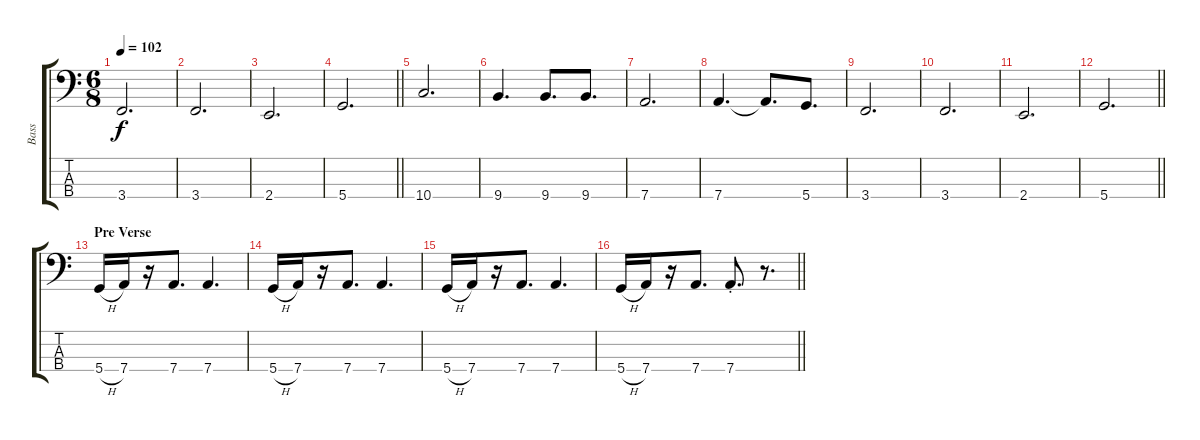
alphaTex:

\track ("Bass" "Bass") {instrument electricbassfinger}
\staff {score tabs}
\tuning (G2 D2 A1 D1) {hide}
\ts (6 8)
\tempo 102
\clef f4
\ks aminor
3.4.2{d dy f} |
3.4.2{d} |
2.4.2{d} |
\barLineRight lightlight
5.4.2{d} |
10.4.2{d} |
9.4.4{d} 9.4.8{d} 9.4.8{d} |
7.4.2{d} |
7.4.4{d} 7.4{t}.8{d} 5.4.8{d} |
3.4.2{d} |
3.4.2{d} |
2.4.2{d} |
\barLineRight lightlight
5.4.2{d} |
\section ("" "Pre Verse")
5.4{h}.16 7.4.16 r.16 7.4.8{d} 7.4.4{d} |
5.4{h}.16 7.4.16 r.16 7.4.8{d} 7.4.4{d} |
5.4{h}.16 7.4.16 r.16 7.4.8{d} 7.4.4{d} |
\barLineRight lightlight
5.4{h}.16 7.4.16 r.16 7.4.8{d} 7.4{st}.8{d} r.8{d}
